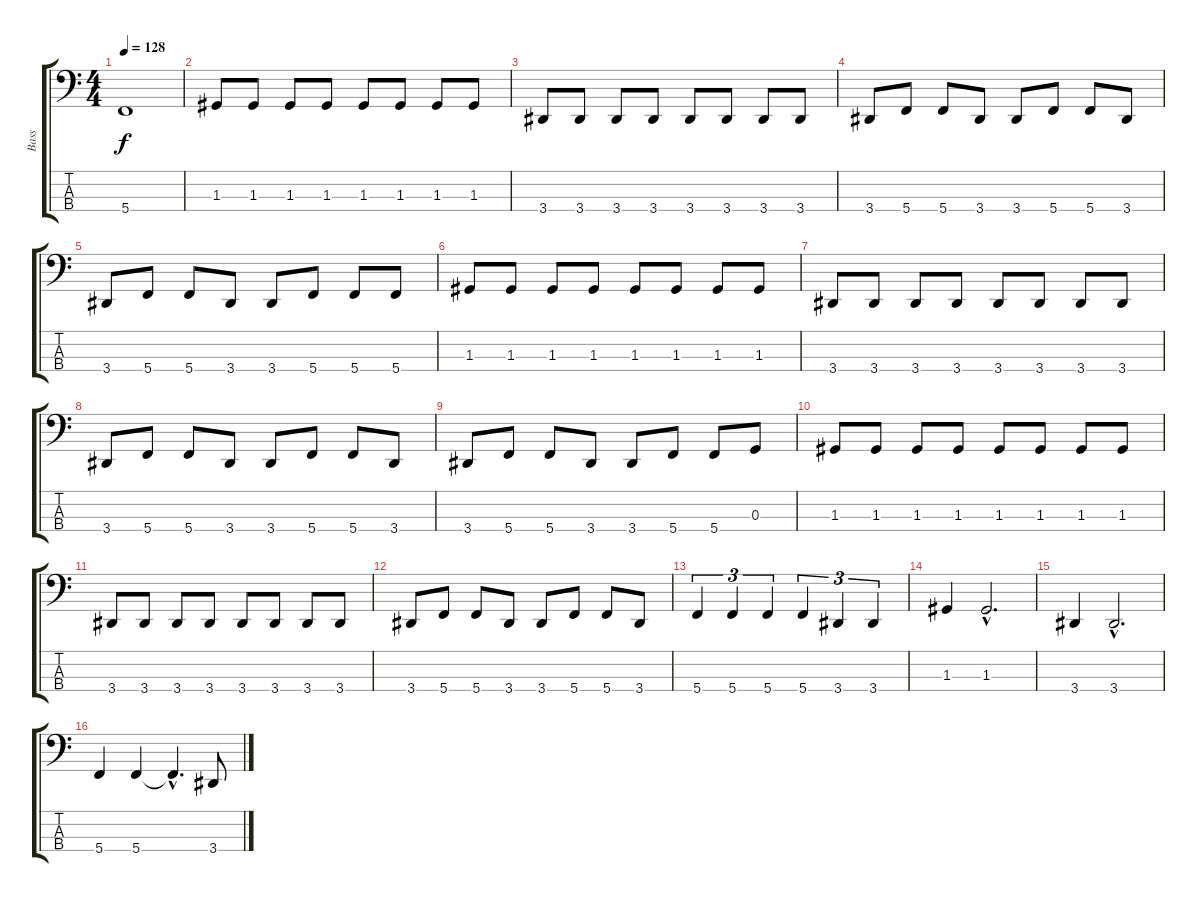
\track ("Bass" "Bass") {instrument electricbassfinger}
\staff {score tabs}
\tuning (F2 C2 G1 C1) {hide}
\ts (4 4)
\tempo 128
\clef f4
\ks c
5.4{t}.1{dy f} |
1.3.8 1.3.8 1.3.8 1.3.8 1.3.8 1.3.8 1.3.8 1.3.8 |
3.4.8 3.4.8 3.4.8 3.4.8 3.4.8 3.4.8 3.4.8 3.4.8 |
3.4.8 5.4.8 5.4.8 3.4.8 3.4.8 5.4.8 5.4.8 3.4.8 |
3.4.8 5.4.8 5.4.8 3.4.8 3.4.8 5.4.8 5.4.8 5.4.8 |
1.3.8 1.3.8 1.3.8 1.3.8 1.3.8 1.3.8 1.3.8 1.3.8 |
3.4.8 3.4.8 3.4.8 3.4.8 3.4.8 3.4.8 3.4.8 3.4.8 |
3.4.8 5.4.8 5.4.8 3.4.8 3.4.8 5.4.8 5.4.8 3.4.8 |
3.4.8 5.4.8 5.4.8 3.4.8 3.4.8 5.4.8 5.4.8 0.3.8 |
1.3.8 1.3.8 1.3.8 1.3.8 1.3.8 1.3.8 1.3.8 1.3.8 |
3.4.8 3.4.8 3.4.8 3.4.8 3.4.8 3.4.8 3.4.8 3.4.8 |
3.4.8 5.4.8 5.4.8 3.4.8 3.4.8 5.4.8 5.4.8 3.4.8 |
5.4.4{tu (3 2)} 5.4.4{tu (3 2)} 5.4.4{tu (3 2)} 5.4.4{tu (3 2)} 3.4.4{tu (3 2)} 3.4.4{tu (3 2)} |
1.3.4 1.3{hac}.2{d} |
3.4.4 3.4{hac}.2{d} |
5.4.4 5.4.4 5.4{hac t}.4{d} 3.4.8
